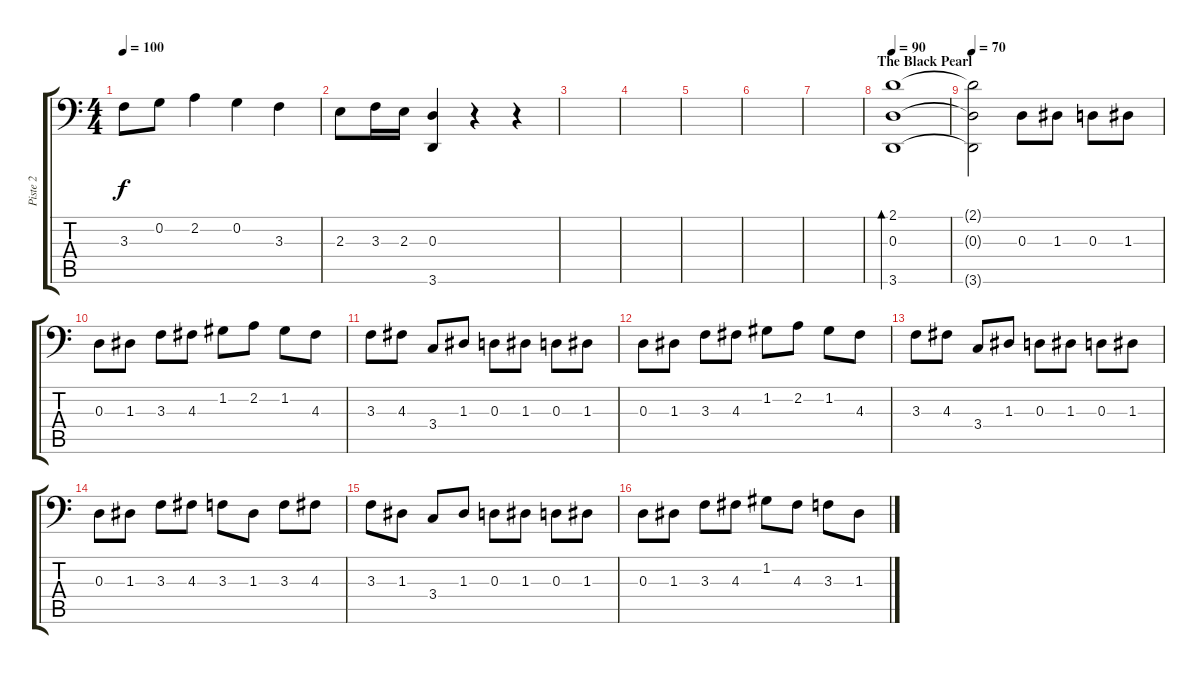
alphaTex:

\track ("Piste 2" "Piste 2") {instrument electricbassfinger}
\staff {score tabs}
\tuning (C3 G2 D2 A1 E1 B0) {hide}
\ts (4 4)
\tempo 100
\clef f4
\ks c
3.3.8{dy f} 0.2.8 2.2.4 0.2.4 3.3.4 |
2.3.8 3.3.16 2.3.16 (0.3 3.6).4 r.4 r.4 |
|
|
|
|
|
\section ("" "The Black Pearl")
\tempo 90
(2.1 0.3 3.6).1{bd 240} |
\tempo 70
(2.1{t} 0.3{t} 3.6{t}).2 0.3.8 1.3.8 0.3.8 1.3.8 |
0.3.8 1.3.8 3.3.8 4.3.8 1.2.8 2.2.8 1.2.8 4.3.8 |
3.3.8 4.3.8 3.4.8 1.3.8 0.3.8 1.3.8 0.3.8 1.3.8 |
0.3.8 1.3.8 3.3.8 4.3.8 1.2.8 2.2.8 1.2.8 4.3.8 |
3.3.8 4.3.8 3.4.8 1.3.8 0.3.8 1.3.8 0.3.8 1.3.8 |
0.3.8 1.3.8 3.3.8 4.3.8 3.3.8 1.3.8 3.3.8 4.3.8 |
3.3.8 1.3.8 3.4.8 1.3.8 0.3.8 1.3.8 0.3.8 1.3.8 |
0.3.8 1.3.8 3.3.8 4.3.8 1.2.8 4.3.8 3.3.8 1.3.8
